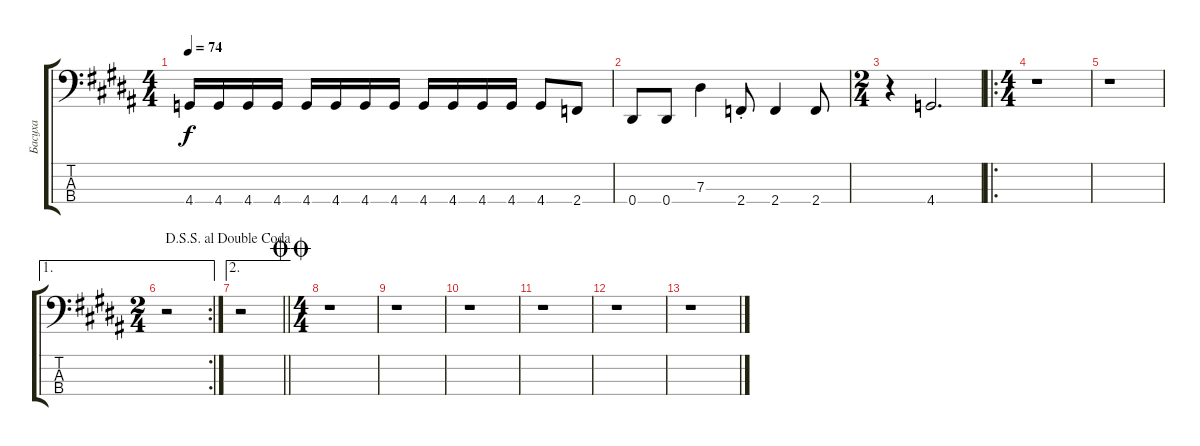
\track ("Басуха" "Басуха") {instrument electricbassfinger}
\staff {score tabs}
\tuning (Gb2 Db2 Ab1 Eb1) {hide}
\ts (4 4)
\tempo 74
\clef f4
\ks b
4.4.16{dy f} 4.4.16 4.4.16 4.4.16 4.4.16 4.4.16 4.4.16 4.4.16 4.4.16 4.4.16 4.4.16 4.4.16 4.4.8 2.4.8 |
0.4.8 0.4.8 7.3.4 2.4{st}.8 2.4.4 2.4.8 |
\ts (2 4)
r.4 4.4.2{d} |
\ro
\ts (4 4)
r.1 |
r.1 |
\ae 1
\rc 2
\ts (2 4)
r.2 |
\ae 2
\jump dalsegnosegnoaldoublecoda
\barLineRight lightlight
r.2 |
\ts (4 4)
\jump doublecoda
r.1 |
r.1 |
\ks g#minor
r.1 |
r.1 |
r.1 |
r.1
